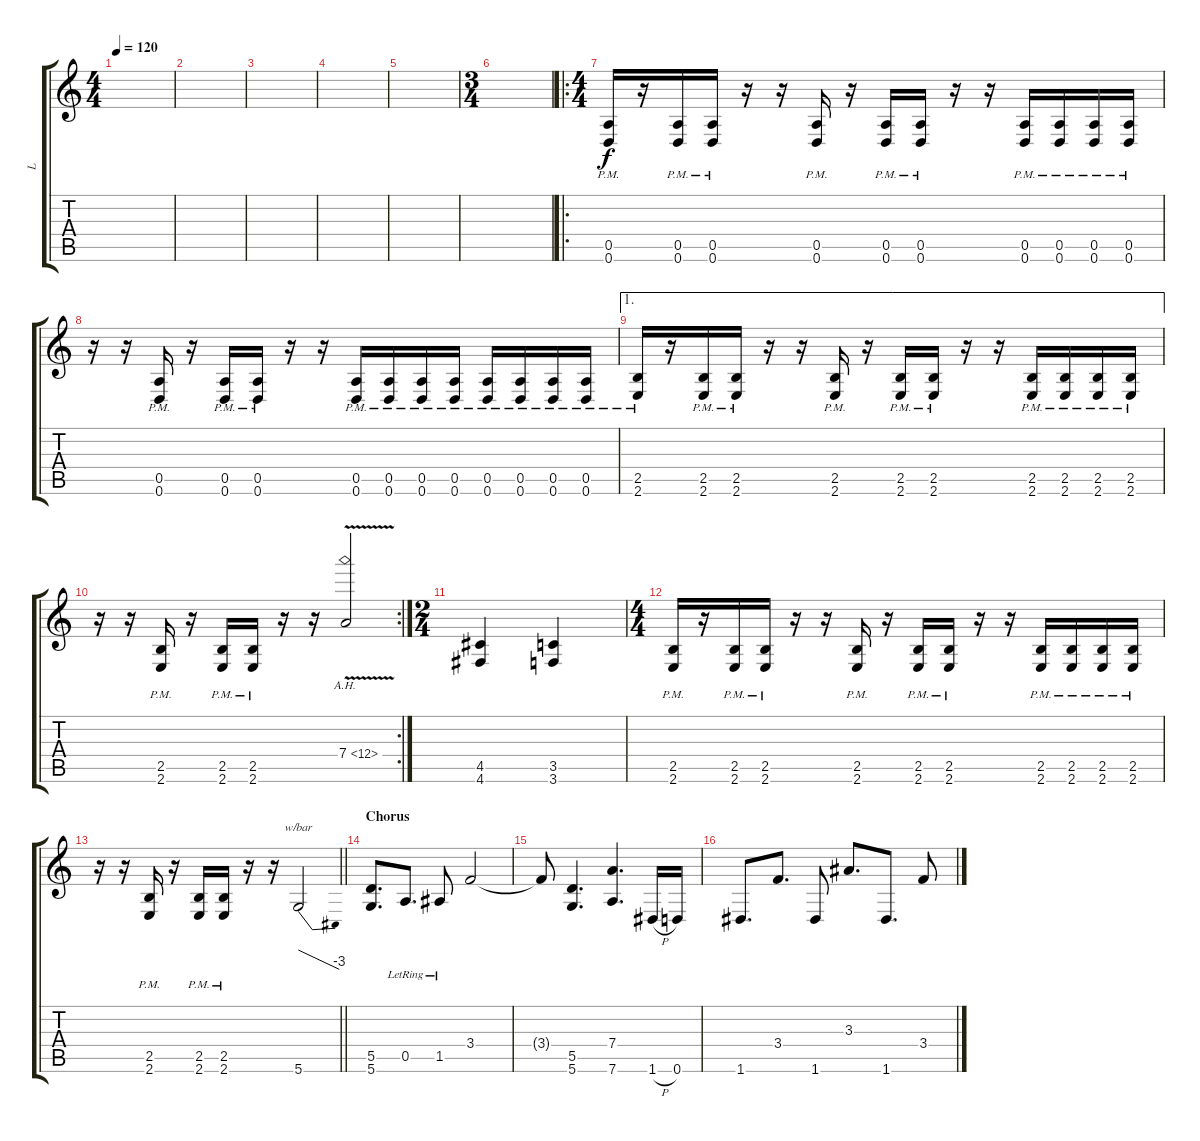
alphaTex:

\track ("L" "L") {instrument distortionguitar}
\staff {score tabs}
\tuning (E4 B3 G3 D3 A2 D2) {hide}
\ts (4 4)
\tempo 120
\clef g2
\ks c
|
|
|
|
|
\ts (3 4)
|
\ro
\ts (4 4)
(0.5{pm} 0.6{pm}).16{volume 14} r.16 (0.5{pm} 0.6{pm}).16 (0.5{pm} 0.6{pm}).16 r.16 r.16 (0.5{pm} 0.6{pm}).16 r.16 (0.5{pm} 0.6{pm}).16 (0.5{pm} 0.6{pm}).16 r.16 r.16 (0.5{pm} 0.6{pm}).16 (0.5{pm} 0.6{pm}).16 (0.5{pm} 0.6{pm}).16 (0.5{pm} 0.6{pm}).16 |
r.16 r.16 (0.5{pm} 0.6{pm}).16 r.16 (0.5{pm} 0.6{pm}).16 (0.5{pm} 0.6{pm}).16 r.16 r.16 (0.5{pm} 0.6{pm}).16 (0.5{pm} 0.6{pm}).16 (0.5{pm} 0.6{pm}).16 (0.5{pm} 0.6{pm}).16 (0.5{pm} 0.6{pm}).16 (0.5{pm} 0.6{pm}).16 (0.5{pm} 0.6{pm}).16 (0.5{pm} 0.6{pm}).16 |
\ae 1
(2.5{pm} 2.6).16 r.16 (2.5{pm} 2.6{pm}).16 (2.5{pm} 2.6{pm}).16 r.16 r.16 (2.5{pm} 2.6{pm}).16 r.16 (2.5{pm} 2.6{pm}).16 (2.5{pm} 2.6{pm}).16 r.16 r.16 (2.5{pm} 2.6{pm}).16 (2.5{pm} 2.6{pm}).16 (2.5{pm} 2.6{pm}).16 (2.5{pm} 2.6{pm}).16 |
\rc 2
r.16 r.16 (2.5{pm} 2.6).16 r.16 (2.5{pm} 2.6{pm}).16 (2.5{pm} 2.6{pm}).16 r.16 r.16 7.4{ah 5 v}.2 |
\ts (2 4)
(4.5 4.6).4 (3.5 3.6).4 |
\ts (4 4)
(2.5{pm} 2.6).16 r.16 (2.5{pm} 2.6{pm}).16 (2.5{pm} 2.6{pm}).16 r.16 r.16 (2.5{pm} 2.6{pm}).16 r.16 (2.5{pm} 2.6{pm}).16 (2.5{pm} 2.6{pm}).16 r.16 r.16 (2.5{pm} 2.6{pm}).16 (2.5{pm} 2.6{pm}).16 (2.5{pm} 2.6{pm}).16 (2.5{pm} 2.6{pm}).16 |
\barLineRight lightlight
r.16 r.16 (2.5{pm} 2.6).16 r.16 (2.5{pm} 2.6{pm}).16 (2.5{pm} 2.6{pm}).16 r.16 r.16 5.6.2{tbe (dive default 0 0 60 -12)} |
\section ("" "Chorus")
(5.5 5.6).8{d} 0.5{lr}.8{d} 1.5{lr}.8 3.4.2 |
3.4{t}.8 (5.5 5.6).4{d} (7.4 7.6).4{d} 1.6{h}.16 0.6.16 |
1.6.8{d} 3.4.8{d} 1.6.8 3.3.8{d} 1.6.8{d} 3.4.8
